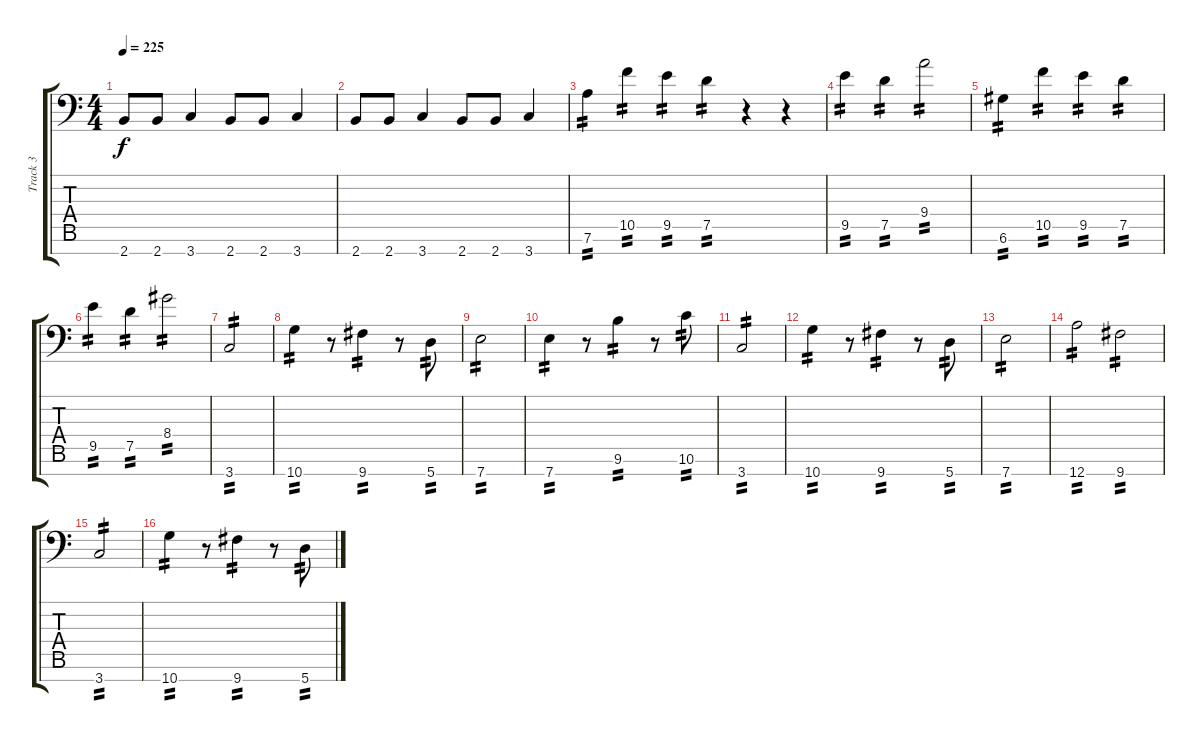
\track ("Track 3" "Track 3") {instrument distortionguitar}
\staff {score tabs}
\tuning (D4 A3 F3 C3 G2 D2 A1) {hide}
\ts (4 4)
\tempo 225
\clef f4
\ks c
2.7.8{dy f} 2.7.8 3.7.4 2.7.8 2.7.8 3.7.4 |
2.7.8 2.7.8 3.7.4 2.7.8 2.7.8 3.7.4 |
7.6.4{tp 2} 10.5.4{tp 2} 9.5.4{tp 2} 7.5.4{tp 2} r.4 r.4 |
9.5.4{tp 2} 7.5.4{tp 2} 9.4.2{tp 2} |
6.6.4{tp 2} 10.5.4{tp 2} 9.5.4{tp 2} 7.5.4{tp 2} |
9.5.4{tp 2} 7.5.4{tp 2} 8.4.2{tp 2} |
3.7.2{tp 2} |
10.7.4{tp 2} r.8 9.7.4{tp 2} r.8 5.7.8{tp 2} |
7.7.2{tp 2} |
7.7.4{tp 2} r.8 9.6.4{tp 2} r.8 10.6.8{tp 2} |
3.7.2{tp 2} |
10.7.4{tp 2} r.8 9.7.4{tp 2} r.8 5.7.8{tp 2} |
7.7.2{tp 2} |
12.7.2{tp 2} 9.7.2{tp 2} |
3.7.2{tp 2} |
10.7.4{tp 2} r.8 9.7.4{tp 2} r.8 5.7.8{tp 2}
